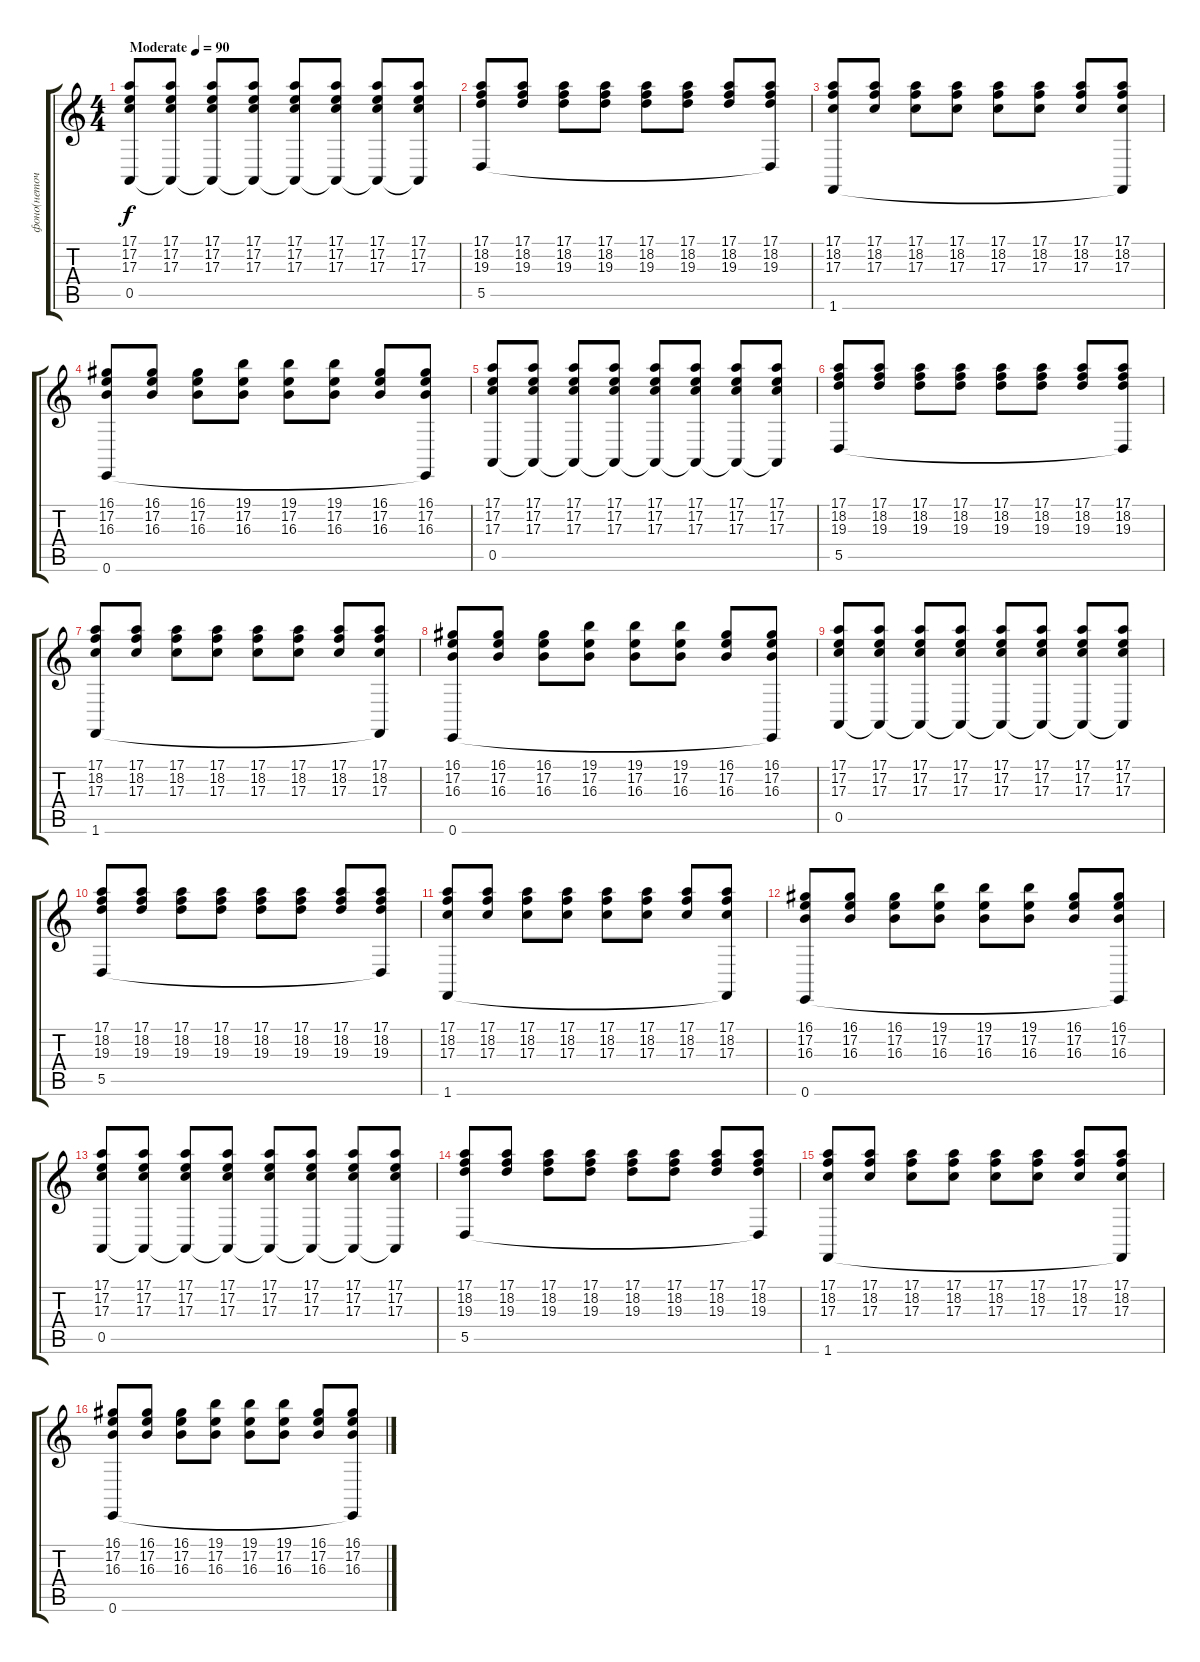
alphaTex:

\track ("фоно(неточно правда)" "фоно(неточ") {instrument acousticgrandpiano}
\staff {score tabs}
\tuning (E4 B3 G3 D3 A2 E2) {hide}
\ts (4 4)
\tempo (90 "Moderate")
\clef g2
\ks c
(17.1 17.2 17.3 0.5).8{dy f instrument acousticgrandpiano} (17.1 17.2 17.3 0.5{t}).8 (17.1 17.2 17.3 0.5{t}).8 (17.1 17.2 17.3 0.5{t}).8 (17.1 17.2 17.3 0.5{t}).8 (17.1 17.2 17.3 0.5{t}).8 (17.1 17.2 17.3 0.5{t}).8 (17.1 17.2 17.3 0.5{t}).8 |
(17.1 18.2 19.3 5.5).8 (17.1 18.2 19.3).8 (17.1 18.2 19.3).8 (17.1 18.2 19.3).8 (17.1 18.2 19.3).8 (17.1 18.2 19.3).8 (17.1 18.2 19.3).8 (17.1 18.2 19.3 5.5{t}).8 |
(17.1 18.2 17.3 1.6).8 (17.1 18.2 17.3).8 (17.1 18.2 17.3).8 (17.1 18.2 17.3).8 (17.1 18.2 17.3).8 (17.1 18.2 17.3).8 (17.1 18.2 17.3).8 (17.1 18.2 17.3 1.6{t}).8 |
(16.1 17.2 16.3 0.6).8 (16.1 17.2 16.3).8 (16.1 17.2 16.3).8 (19.1 17.2 16.3).8 (19.1 17.2 16.3).8 (19.1 17.2 16.3).8 (16.1 17.2 16.3).8 (16.1 17.2 16.3 0.6{t}).8 |
(17.1 17.2 17.3 0.5).8 (17.1 17.2 17.3 0.5{t}).8 (17.1 17.2 17.3 0.5{t}).8 (17.1 17.2 17.3 0.5{t}).8 (17.1 17.2 17.3 0.5{t}).8 (17.1 17.2 17.3 0.5{t}).8 (17.1 17.2 17.3 0.5{t}).8 (17.1 17.2 17.3 0.5{t}).8 |
(17.1 18.2 19.3 5.5).8 (17.1 18.2 19.3).8 (17.1 18.2 19.3).8 (17.1 18.2 19.3).8 (17.1 18.2 19.3).8 (17.1 18.2 19.3).8 (17.1 18.2 19.3).8 (17.1 18.2 19.3 5.5{t}).8 |
(17.1 18.2 17.3 1.6).8 (17.1 18.2 17.3).8 (17.1 18.2 17.3).8 (17.1 18.2 17.3).8 (17.1 18.2 17.3).8 (17.1 18.2 17.3).8 (17.1 18.2 17.3).8 (17.1 18.2 17.3 1.6{t}).8 |
(16.1 17.2 16.3 0.6).8 (16.1 17.2 16.3).8 (16.1 17.2 16.3).8 (19.1 17.2 16.3).8 (19.1 17.2 16.3).8 (19.1 17.2 16.3).8 (16.1 17.2 16.3).8 (16.1 17.2 16.3 0.6{t}).8 |
(17.1 17.2 17.3 0.5).8 (17.1 17.2 17.3 0.5{t}).8 (17.1 17.2 17.3 0.5{t}).8 (17.1 17.2 17.3 0.5{t}).8 (17.1 17.2 17.3 0.5{t}).8 (17.1 17.2 17.3 0.5{t}).8 (17.1 17.2 17.3 0.5{t}).8 (17.1 17.2 17.3 0.5{t}).8 |
(17.1 18.2 19.3 5.5).8 (17.1 18.2 19.3).8 (17.1 18.2 19.3).8 (17.1 18.2 19.3).8 (17.1 18.2 19.3).8 (17.1 18.2 19.3).8 (17.1 18.2 19.3).8 (17.1 18.2 19.3 5.5{t}).8 |
(17.1 18.2 17.3 1.6).8 (17.1 18.2 17.3).8 (17.1 18.2 17.3).8 (17.1 18.2 17.3).8 (17.1 18.2 17.3).8 (17.1 18.2 17.3).8 (17.1 18.2 17.3).8 (17.1 18.2 17.3 1.6{t}).8 |
(16.1 17.2 16.3 0.6).8 (16.1 17.2 16.3).8 (16.1 17.2 16.3).8 (19.1 17.2 16.3).8 (19.1 17.2 16.3).8 (19.1 17.2 16.3).8 (16.1 17.2 16.3).8 (16.1 17.2 16.3 0.6{t}).8 |
(17.1 17.2 17.3 0.5).8 (17.1 17.2 17.3 0.5{t}).8 (17.1 17.2 17.3 0.5{t}).8 (17.1 17.2 17.3 0.5{t}).8 (17.1 17.2 17.3 0.5{t}).8 (17.1 17.2 17.3 0.5{t}).8 (17.1 17.2 17.3 0.5{t}).8 (17.1 17.2 17.3 0.5{t}).8 |
(17.1 18.2 19.3 5.5).8 (17.1 18.2 19.3).8 (17.1 18.2 19.3).8 (17.1 18.2 19.3).8 (17.1 18.2 19.3).8 (17.1 18.2 19.3).8 (17.1 18.2 19.3).8 (17.1 18.2 19.3 5.5{t}).8 |
(17.1 18.2 17.3 1.6).8 (17.1 18.2 17.3).8 (17.1 18.2 17.3).8 (17.1 18.2 17.3).8 (17.1 18.2 17.3).8 (17.1 18.2 17.3).8 (17.1 18.2 17.3).8 (17.1 18.2 17.3 1.6{t}).8 |
(16.1 17.2 16.3 0.6).8 (16.1 17.2 16.3).8 (16.1 17.2 16.3).8 (19.1 17.2 16.3).8 (19.1 17.2 16.3).8 (19.1 17.2 16.3).8 (16.1 17.2 16.3).8 (16.1 17.2 16.3 0.6{t}).8
